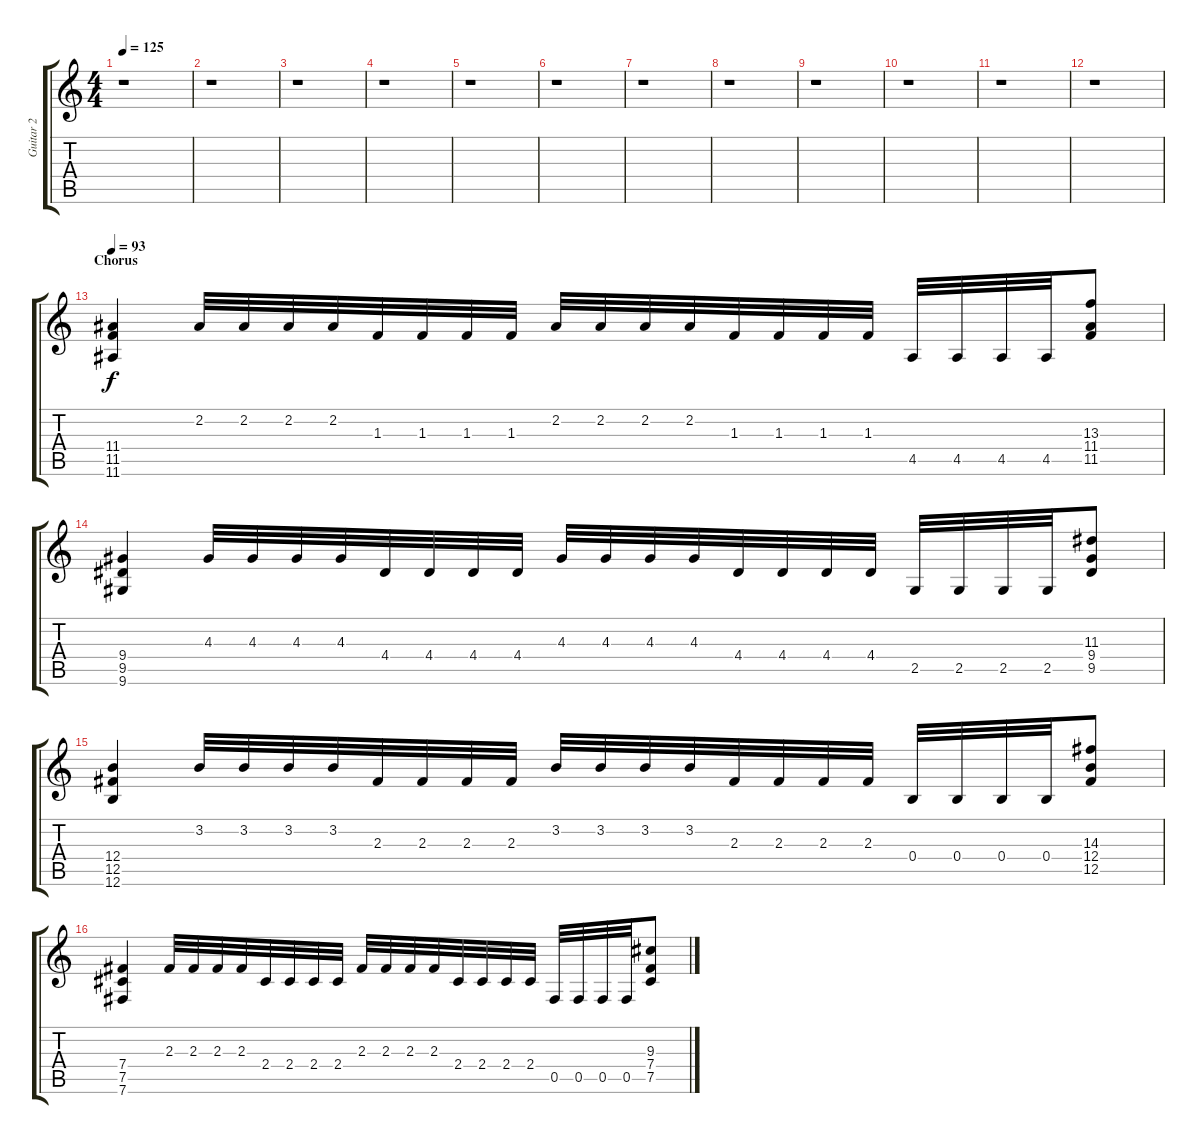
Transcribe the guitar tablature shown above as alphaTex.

\track ("Guitar 2" "Guitar 2") {instrument distortionguitar}
\staff {score tabs}
\tuning (Db4 Ab3 E3 B2 Gb2 B1) {hide}
\ts (4 4)
\tempo 125
\clef g2
\ks c
r.1{dy f} |
r.1 |
r.1 |
r.1 |
r.1 |
r.1 |
r.1 |
r.1 |
r.1 |
r.1 |
r.1 |
r.1 |
\section ("" "Chorus")
\tempo 93
(11.4 11.5 11.6).4 2.2.32 2.2.32 2.2.32 2.2.32 1.3.32 1.3.32 1.3.32 1.3.32 2.2.32 2.2.32 2.2.32 2.2.32 1.3.32 1.3.32 1.3.32 1.3.32 4.5.32 4.5.32 4.5.32 4.5.32 (13.3 11.4 11.5).8 |
(9.4 9.5 9.6).4 4.3.32 4.3.32 4.3.32 4.3.32 4.4.32 4.4.32 4.4.32 4.4.32 4.3.32 4.3.32 4.3.32 4.3.32 4.4.32 4.4.32 4.4.32 4.4.32 2.5.32 2.5.32 2.5.32 2.5.32 (11.3 9.4 9.5).8 |
(12.4 12.5 12.6).4 3.2.32 3.2.32 3.2.32 3.2.32 2.3.32 2.3.32 2.3.32 2.3.32 3.2.32 3.2.32 3.2.32 3.2.32 2.3.32 2.3.32 2.3.32 2.3.32 0.4.32 0.4.32 0.4.32 0.4.32 (14.3 12.4 12.5).8 |
(7.4 7.5 7.6).4 2.3.32 2.3.32 2.3.32 2.3.32 2.4.32 2.4.32 2.4.32 2.4.32 2.3.32 2.3.32 2.3.32 2.3.32 2.4.32 2.4.32 2.4.32 2.4.32 0.5.32 0.5.32 0.5.32 0.5.32 (9.3 7.4 7.5).8
